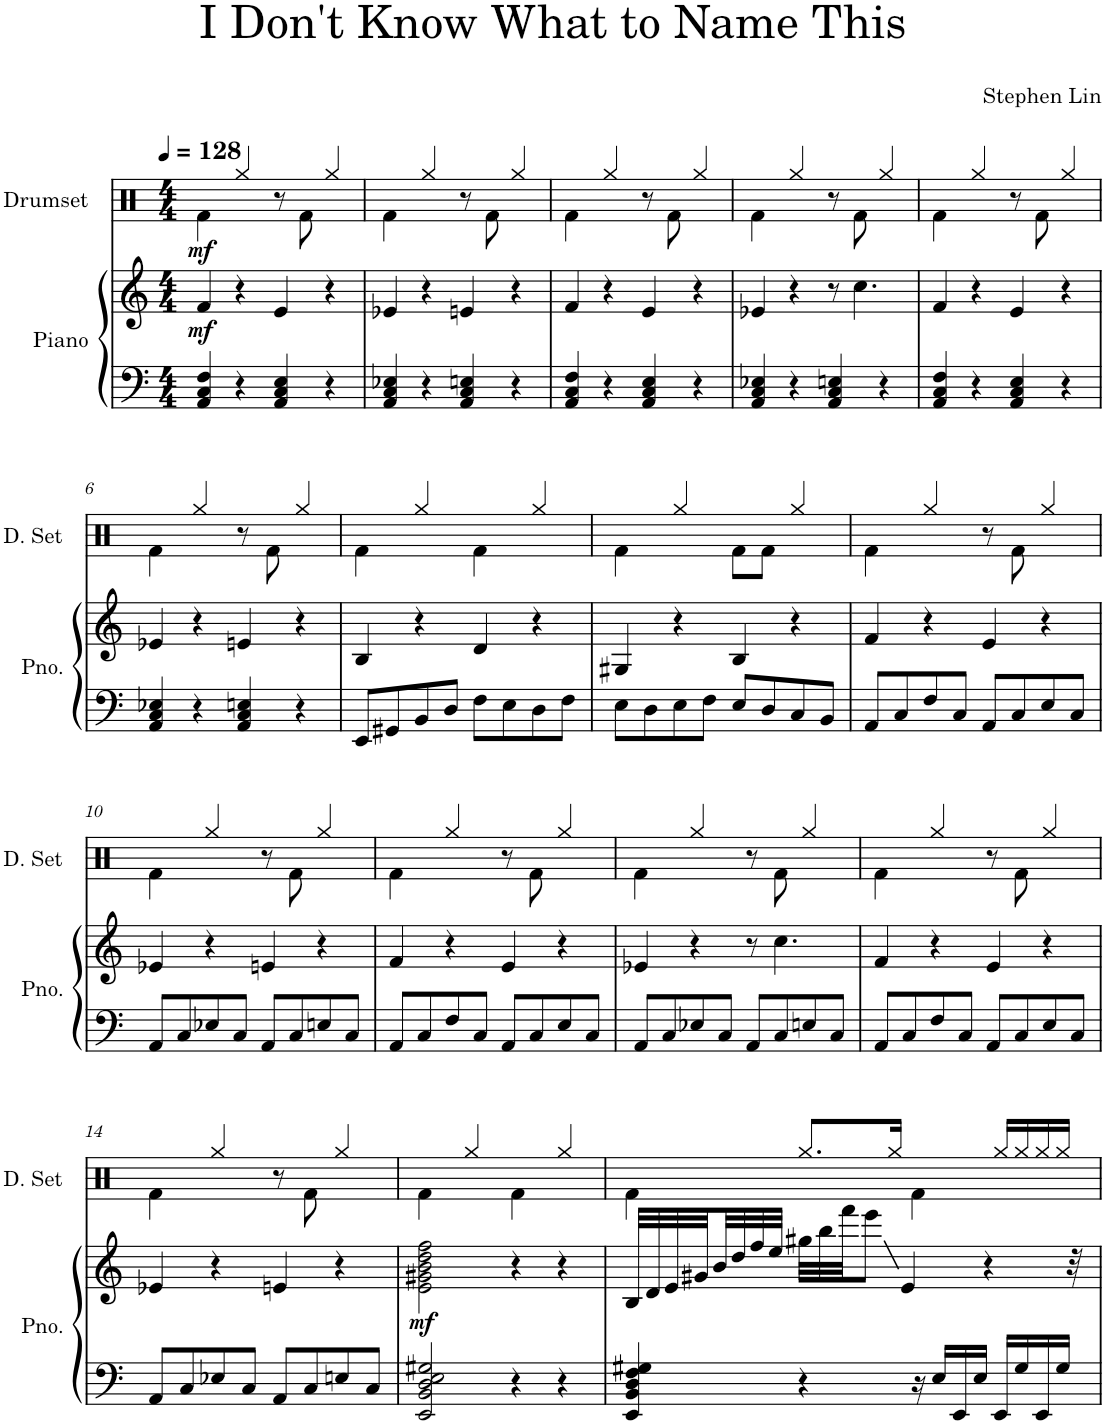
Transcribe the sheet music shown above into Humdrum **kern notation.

**kern	**kern	**dynam	**kern	**dynam
*part2	*part2	*part2	*part1	*part1
*staff3	*staff2	*staff2/3	*staff1	*staff1
*I"Piano	*	*	*I"Drumset	*
*I'Pno.	*	*	*I'D. Set	*
*clefF4	*clefG2	*	*clefX	*
*k[]	*k[]	*	*k[]	*
*M4/4	*M4/4	*	*M4/4	*
*MM128	*MM128	*	*MM128	*
=1	=1	=1	=1	=1
!	!	!LO:DY:b	!	!LO:DY:b
4AA/ 4C/ 4F/	4f/	mf	4Rf\	mf
4r	4r	.	4Rgg/	.
4AA/ 4C/ 4E/	4e/	.	8r	.
.	.	.	8Rf\	.
4r	4r	.	4Rgg/	.
=2	=2	=2	=2	=2
4AA/ 4C/ 4E-X/	4e-X/	.	4Rf\	.
4r	4r	.	4Rgg/	.
4AA/ 4C/ 4En/	4en/	.	8r	.
.	.	.	8Rf\	.
4r	4r	.	4Rgg/	.
=3	=3	=3	=3	=3
4AA/ 4C/ 4F/	4f/	.	4Rf\	.
4r	4r	.	4Rgg/	.
4AA/ 4C/ 4E/	4e/	.	8r	.
.	.	.	8Rf\	.
4r	4r	.	4Rgg/	.
=4	=4	=4	=4	=4
4AA/ 4C/ 4E-X/	4e-X/	.	4Rf\	.
4r	4r	.	4Rgg/	.
4AA/ 4C/ 4En/	8r	.	8r	.
.	4.cc\	.	8Rf\	.
4r	.	.	4Rgg/	.
=5	=5	=5	=5	=5
4AA/ 4C/ 4F/	4f/	.	4Rf\	.
4r	4r	.	4Rgg/	.
4AA/ 4C/ 4E/	4e/	.	8r	.
.	.	.	8Rf\	.
4r	4r	.	4Rgg/	.
!!LO:LB:g=z
=6	=6	=6	=6	=6
4AA/ 4C/ 4E-X/	4e-X/	.	4Rf\	.
4r	4r	.	4Rgg/	.
4AA/ 4C/ 4En/	4en/	.	8r	.
.	.	.	8Rf\	.
4r	4r	.	4Rgg/	.
=7	=7	=7	=7	=7
8EE/L	4B/	.	4Rf\	.
8GG#X/	.	.	.	.
8BB/	4r	.	4Rgg/	.
8D/J	.	.	.	.
8F\L	4d/	.	4Rf\	.
8E\	.	.	.	.
8D\	4r	.	4Rgg/	.
8F\J	.	.	.	.
=8	=8	=8	=8	=8
8E\L	4G#X/	.	4Rf\	.
8D\	.	.	.	.
8E\	4r	.	4Rgg/	.
8F\J	.	.	.	.
8E/L	4B/	.	8Rf\L	.
8D/	.	.	8Rf\J	.
8C/	4r	.	4Rgg/	.
8BB/J	.	.	.	.
=9	=9	=9	=9	=9
8AA/L	4f/	.	4Rf\	.
8C/	.	.	.	.
8F/	4r	.	4Rgg/	.
8C/J	.	.	.	.
8AA/L	4e/	.	8r	.
8C/	.	.	8Rf\	.
8E/	4r	.	4Rgg/	.
8C/J	.	.	.	.
!!LO:LB:g=z
=10	=10	=10	=10	=10
8AA/L	4e-X/	.	4Rf\	.
8C/	.	.	.	.
8E-X/	4r	.	4Rgg/	.
8C/J	.	.	.	.
8AA/L	4en/	.	8r	.
8C/	.	.	8Rf\	.
8En/	4r	.	4Rgg/	.
8C/J	.	.	.	.
=11	=11	=11	=11	=11
8AA/L	4f/	.	4Rf\	.
8C/	.	.	.	.
8F/	4r	.	4Rgg/	.
8C/J	.	.	.	.
8AA/L	4e/	.	8r	.
8C/	.	.	8Rf\	.
8E/	4r	.	4Rgg/	.
8C/J	.	.	.	.
=12	=12	=12	=12	=12
8AA/L	4e-X/	.	4Rf\	.
8C/	.	.	.	.
8E-X/	4r	.	4Rgg/	.
8C/J	.	.	.	.
8AA/L	8r	.	8r	.
8C/	4.cc\	.	8Rf\	.
8En/	.	.	4Rgg/	.
8C/J	.	.	.	.
=13	=13	=13	=13	=13
8AA/L	4f/	.	4Rf\	.
8C/	.	.	.	.
8F/	4r	.	4Rgg/	.
8C/J	.	.	.	.
8AA/L	4e/	.	8r	.
8C/	.	.	8Rf\	.
8E/	4r	.	4Rgg/	.
8C/J	.	.	.	.
!!LO:LB:g=z
=14	=14	=14	=14	=14
8AA/L	4e-X/	.	4Rf\	.
8C/	.	.	.	.
8E-X/	4r	.	4Rgg/	.
8C/J	.	.	.	.
8AA/L	4en/	.	8r	.
8C/	.	.	8Rf\	.
8En/	4r	.	4Rgg/	.
8C/J	.	.	.	.
=15	=15	=15	=15	=15
!	!	!LO:DY:b	!	!
2EE/ 2BB/ 2D/ 2E/ 2G#X/	2e\ 2g#X\ 2b\ 2dd\ 2ff\	mf	4Rf\	.
.	.	.	4Rgg/	.
4r	4r	.	4Rf\	.
4r	4r	.	4Rgg/	.
=16	=16	=16	=16	=16
4EE/ 4BB/ 4D/ 4F/ 4G#X/	32B/LLL	.	4Rf\	.
.	32d/	.	.	.
.	32e/	.	.	.
.	32g#X/	.	.	.
.	32b/	.	.	.
.	32dd/	.	.	.
.	32ff/	.	.	.
.	32ee/JJJ	.	.	.
4r	32gg#X\LLL	.	8.Rgg/L	.
.	32bb\	.	.	.
.	32fff\JJ	.	.	.
.	8eee\J	.	.	.
.	.	.	16Rgg/Jk	.
.	4e/	.	.	.
16r	.	.	4Rf\	.
16E/LL	.	.	.	.
16EE/	.	.	.	.
16E/JJ	.	.	.	.
.	4r	.	.	.
16EE/LL	.	.	16Rgg/LL	.
16G#/	.	.	16Rgg/	.
16EE/	.	.	16Rgg/	.
16G#/JJ	.	.	16Rgg/JJ	.
.	32r	.	.	.
=	=	=	=	=
*-	*-	*-	*-	*-
